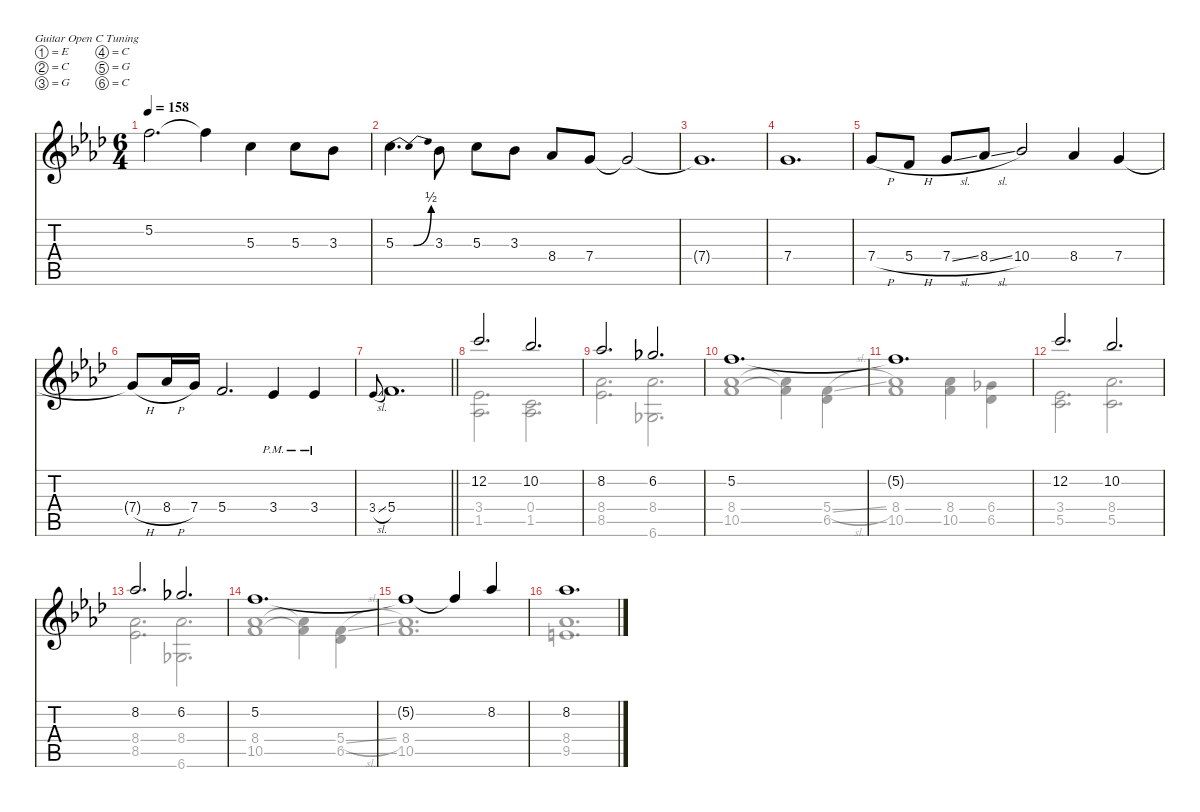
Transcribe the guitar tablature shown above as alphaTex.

\defaultSystemsLayout 4
\hideDynamics
\bracketExtendMode nobrackets
\singleTrackTrackNamePolicy hidden
\multiTrackTrackNamePolicy hidden
\firstSystemTrackNameMode fullname
\firstSystemTrackNameOrientation horizontal
\otherSystemsTrackNameOrientation horizontal
\track ("Guitar 1" "dist.guit.") {mute instrument distortionguitar}
\staff {score tabs}
\tuning (E4 C4 G3 C3 G2 C2)
\voice
\ts (6 4)
\tempo 158
\clef g2
\ks ab
5.2{acc forcenatural}.2{d dy f beam Down} 5.2{t acc forcenatural}.4{beam Down} 5.3{acc forcenatural}.4{beam Down} 5.3{acc forcenatural}.8{beam Down} 3.3{acc b}.8{beam Down} |
5.3{be (bendrelease 0 0 19.999999199999998 2 39.999998399999996 2 15 0) acc forcenatural}.4{d beam Down} 3.3{acc b}.8{beam Down} 5.3{acc forcenatural}.8{beam Down} 3.3{acc b}.8{beam Down} 8.4{acc b}.8{beam Up} 7.4{acc forcenatural}.8{beam Up} 7.4{t acc forcenatural}.2{beam Up} |
7.4{t acc forcenatural}.1{d beam Up} |
7.4{acc forcenatural}.1{d beam Up} |
7.4{h acc forcenatural}.8{beam Up} 5.4{h acc forcenatural}.8{beam Up} 7.4{sl acc forcenatural}.8{beam Up} 8.4{sl acc b}.8{beam Up} 10.4{acc b}.2{beam Up} 8.4{acc b}.4{beam Up} 7.4{acc forcenatural}.4{beam Up} |
7.4{h t acc forcenatural}.8{beam Up} 8.4{h acc b}.16{beam Up} 7.4{acc forcenatural}.16{beam Up} 5.4{acc forcenatural}.2{d beam Up} 3.4{pm acc b}.4{beam Up} 3.4{pm acc b}.4{beam Up} |
\barLineRight lightlight
3.4{sl acc b}.8{gr onbeat dy mf beam Up} 5.4{acc forcenatural}.1{d dy f beam Up} |
12.2{acc forcenatural}.2{d beam Up} 10.2{acc b}.2{d beam Up} |
8.2{acc b}.2{d beam Up} 6.2{acc b}.2{d beam Up} |
5.2{acc forcenatural}.1{d beam Up} |
5.2{t acc forcenatural}.1{d beam Up} |
12.2{acc forcenatural}.2{d beam Up} 10.2{acc b}.2{d beam Up} |
8.2{acc b}.2{d beam Up} 6.2{acc b}.2{d beam Up} |
5.2{acc forcenatural}.1{d beam Up} |
5.2{t acc forcenatural}.1{beam Up} 5.2{t acc forcenatural}.4{beam Up} 8.2{acc b}.4{beam Up} |
8.2{acc b}.1{d beam Up}
\voice
\clef g2
\ottava regular
\simile none
\ks ab
|
|
|
|
|
|
\barLineRight lightlight
|
(3.4{acc b} 1.5{acc b}).2{d beam Down} (0.4{acc forcenatural} 1.5{acc b}).2{d beam Down} |
(8.4{acc b} 8.5{acc b}).2{d beam Down} (8.4{acc b} 6.6{acc b}).2{d beam Down} |
(8.4{acc b} 10.5{acc forcenatural}).1{beam Down} (8.4{t acc b} 10.5{t acc forcenatural}).4{beam Down} (5.4{sl acc forcenatural} 6.5{acc b}).4{beam Down} |
(8.4{acc b} 10.5{acc forcenatural}).1{beam Down} (8.4{acc b} 10.5{acc forcenatural}).4{beam Down} (6.4{acc b} 6.5{acc b}).4{beam Down} |
(3.4{acc b} 5.5{acc forcenatural}).2{d beam Down} (8.4{acc b} 5.5{acc forcenatural}).2{d beam Down} |
(8.4{acc b} 8.5{acc b}).2{d beam Down} (8.4{acc b} 6.6{acc b}).2{d beam Down} |
(8.4{acc b} 10.5{acc forcenatural}).1{beam Down} (8.4{t acc b} 10.5{t acc forcenatural}).4{beam Down} (5.4{sl acc forcenatural} 6.5{acc b}).4{beam Down} |
(8.4{acc b} 10.5{acc forcenatural}).1{d beam Down} |
(8.4{acc b} 9.5{acc forcenatural}).1{d beam Down}
